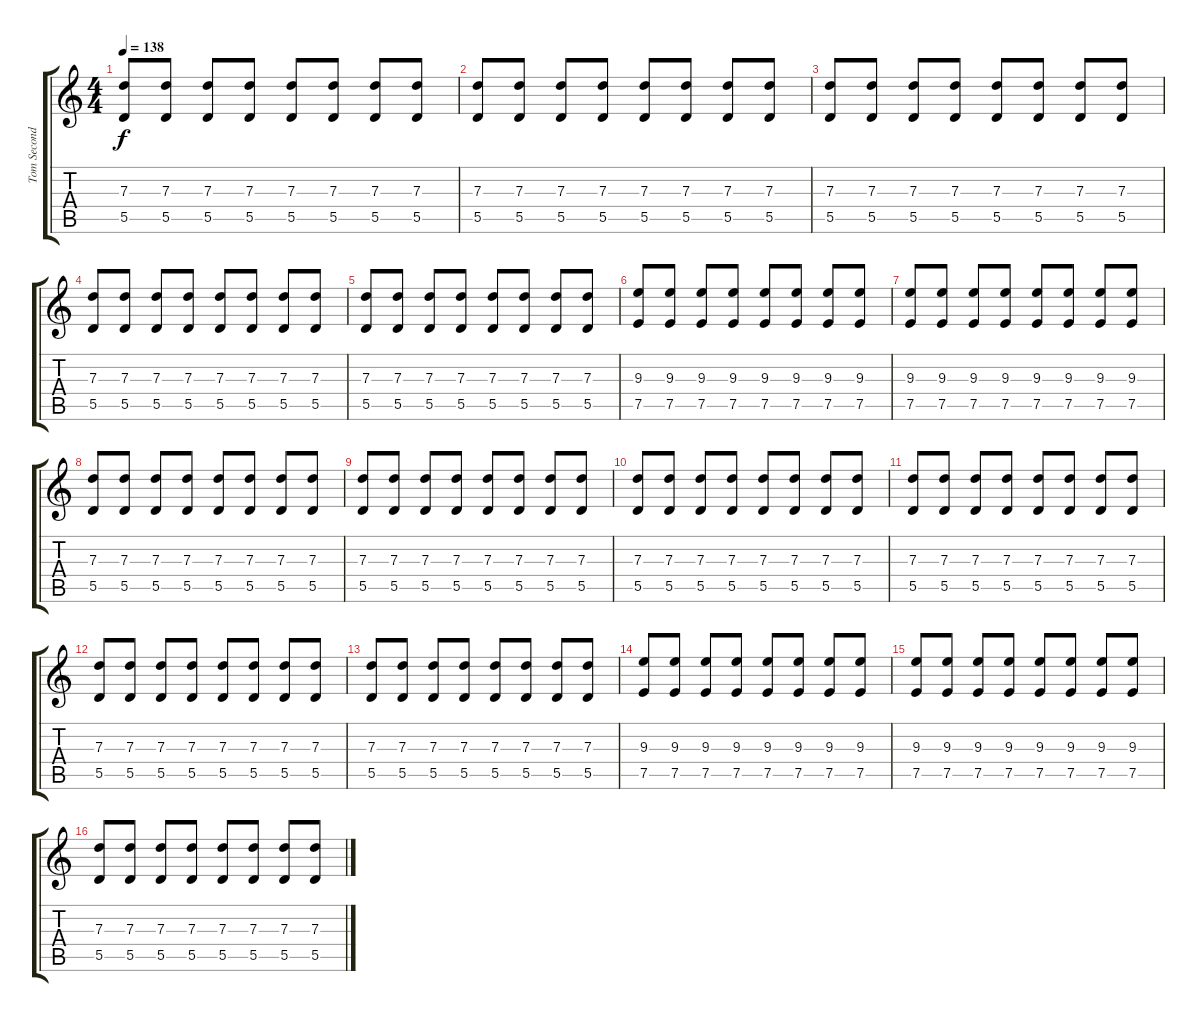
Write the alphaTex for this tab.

\track ("Tom Secondary" "Tom Second") {instrument electricguitarclean}
\staff {score tabs}
\tuning (E4 B3 G3 D3 A2 E2) {hide}
\ts (4 4)
\tempo 138
\clef g2
\ks c
(7.3 5.5).8{dy f} (7.3 5.5).8 (7.3 5.5).8 (7.3 5.5).8 (7.3 5.5).8 (7.3 5.5).8 (7.3 5.5).8 (7.3 5.5).8 |
(7.3 5.5).8 (7.3 5.5).8 (7.3 5.5).8 (7.3 5.5).8 (7.3 5.5).8 (7.3 5.5).8 (7.3 5.5).8 (7.3 5.5).8 |
(7.3 5.5).8 (7.3 5.5).8 (7.3 5.5).8 (7.3 5.5).8 (7.3 5.5).8 (7.3 5.5).8 (7.3 5.5).8 (7.3 5.5).8 |
(7.3 5.5).8 (7.3 5.5).8 (7.3 5.5).8 (7.3 5.5).8 (7.3 5.5).8 (7.3 5.5).8 (7.3 5.5).8 (7.3 5.5).8 |
(7.3 5.5).8 (7.3 5.5).8 (7.3 5.5).8 (7.3 5.5).8 (7.3 5.5).8 (7.3 5.5).8 (7.3 5.5).8 (7.3 5.5).8 |
(9.3 7.5).8 (9.3 7.5).8 (9.3 7.5).8 (9.3 7.5).8 (9.3 7.5).8 (9.3 7.5).8 (9.3 7.5).8 (9.3 7.5).8 |
(9.3 7.5).8 (9.3 7.5).8 (9.3 7.5).8 (9.3 7.5).8 (9.3 7.5).8 (9.3 7.5).8 (9.3 7.5).8 (9.3 7.5).8 |
(7.3 5.5).8 (7.3 5.5).8 (7.3 5.5).8 (7.3 5.5).8 (7.3 5.5).8 (7.3 5.5).8 (7.3 5.5).8 (7.3 5.5).8 |
(7.3 5.5).8 (7.3 5.5).8 (7.3 5.5).8 (7.3 5.5).8 (7.3 5.5).8 (7.3 5.5).8 (7.3 5.5).8 (7.3 5.5).8 |
(7.3 5.5).8 (7.3 5.5).8 (7.3 5.5).8 (7.3 5.5).8 (7.3 5.5).8 (7.3 5.5).8 (7.3 5.5).8 (7.3 5.5).8 |
(7.3 5.5).8 (7.3 5.5).8 (7.3 5.5).8 (7.3 5.5).8 (7.3 5.5).8 (7.3 5.5).8 (7.3 5.5).8 (7.3 5.5).8 |
(7.3 5.5).8 (7.3 5.5).8 (7.3 5.5).8 (7.3 5.5).8 (7.3 5.5).8 (7.3 5.5).8 (7.3 5.5).8 (7.3 5.5).8 |
(7.3 5.5).8 (7.3 5.5).8 (7.3 5.5).8 (7.3 5.5).8 (7.3 5.5).8 (7.3 5.5).8 (7.3 5.5).8 (7.3 5.5).8 |
(9.3 7.5).8 (9.3 7.5).8 (9.3 7.5).8 (9.3 7.5).8 (9.3 7.5).8 (9.3 7.5).8 (9.3 7.5).8 (9.3 7.5).8 |
(9.3 7.5).8 (9.3 7.5).8 (9.3 7.5).8 (9.3 7.5).8 (9.3 7.5).8 (9.3 7.5).8 (9.3 7.5).8 (9.3 7.5).8 |
(7.3 5.5).8 (7.3 5.5).8 (7.3 5.5).8 (7.3 5.5).8 (7.3 5.5).8 (7.3 5.5).8 (7.3 5.5).8 (7.3 5.5).8
